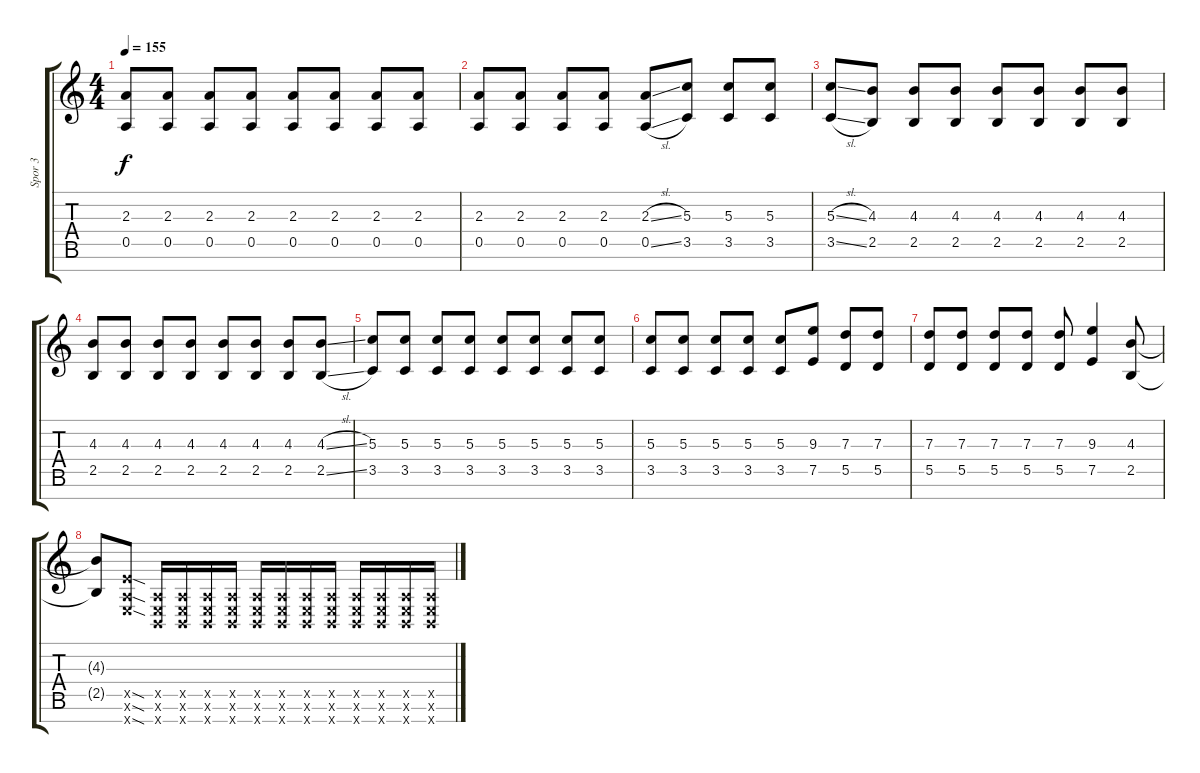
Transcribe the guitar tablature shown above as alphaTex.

\track ("Spor 3" "Spor 3") {instrument distortionguitar}
\staff {score tabs}
\tuning (E4 B3 G3 D3 A2 E2 B1) {hide}
\ts (4 4)
\tempo 155
\clef g2
\ks c
(2.3 0.5).8{dy f} (2.3 0.5).8 (2.3 0.5).8 (2.3 0.5).8 (2.3 0.5).8 (2.3 0.5).8 (2.3 0.5).8 (2.3 0.5).8 |
(2.3 0.5).8 (2.3 0.5).8 (2.3 0.5).8 (2.3 0.5).8 (2.3{sl} 0.5{sl}).8 (5.3 3.5).8 (5.3 3.5).8 (5.3 3.5).8 |
(5.3{sl} 3.5{sl}).8 (4.3 2.5).8 (4.3 2.5).8 (4.3 2.5).8 (4.3 2.5).8 (4.3 2.5).8 (4.3 2.5).8 (4.3 2.5).8 |
(4.3 2.5).8 (4.3 2.5).8 (4.3 2.5).8 (4.3 2.5).8 (4.3 2.5).8 (4.3 2.5).8 (4.3 2.5).8 (4.3{sl} 2.5{sl}).8 |
(5.3 3.5).8 (5.3 3.5).8 (5.3 3.5).8 (5.3 3.5).8 (5.3 3.5).8 (5.3 3.5).8 (5.3 3.5).8 (5.3 3.5).8 |
(5.3 3.5).8 (5.3 3.5).8 (5.3 3.5).8 (5.3 3.5).8 (5.3 3.5).8 (9.3 7.5).8 (7.3 5.5).8 (7.3 5.5).8 |
(7.3 5.5).8 (7.3 5.5).8 (7.3 5.5).8 (7.3 5.5).8 (7.3 5.5).8 (9.3 7.5).4 (4.3 2.5).8 |
(4.3{t} 2.5{t}).8 (7.5{sod x} 5.6{sod x} 5.7{sod x}).8 (0.5{x} 0.6{x} 0.7{x}).16 (0.5{x} 0.6{x} 0.7{x}).16 (0.5{x} 0.6{x} 0.7{x}).16 (0.5{x} 0.6{x} 0.7{x}).16 (0.5{x} 0.6{x} 0.7{x}).16 (0.5{x} 0.6{x} 0.7{x}).16 (0.5{x} 0.6{x} 0.7{x}).16 (0.5{x} 0.6{x} 0.7{x}).16 (0.5{x} 0.6{x} 0.7{x}).16 (0.5{x} 0.6{x} 0.7{x}).16 (0.5{x} 0.6{x} 0.7{x}).16 (0.5{x} 0.6{x} 0.7{x}).16
